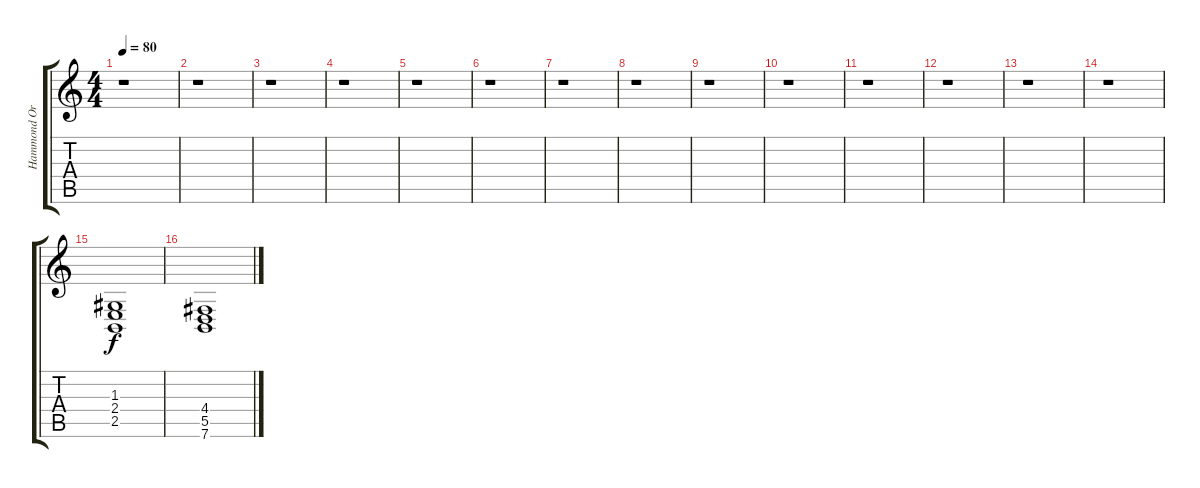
\track ("Hammond Organ" "Hammond Or") {instrument drawbarorgan}
\staff {score tabs}
\tuning (E4 B3 G3 D3 A2 E2) {hide}
\ts (4 4)
\tempo 80
\clef g2
\ks c
r.1{dy f instrument drawbarorgan} |
r.1 |
r.1 |
r.1 |
r.1 |
r.1 |
r.1 |
r.1 |
r.1 |
r.1 |
r.1 |
r.1 |
r.1 |
r.1 |
(1.3 2.4 2.5).1 |
(4.4 5.5 7.6).1
